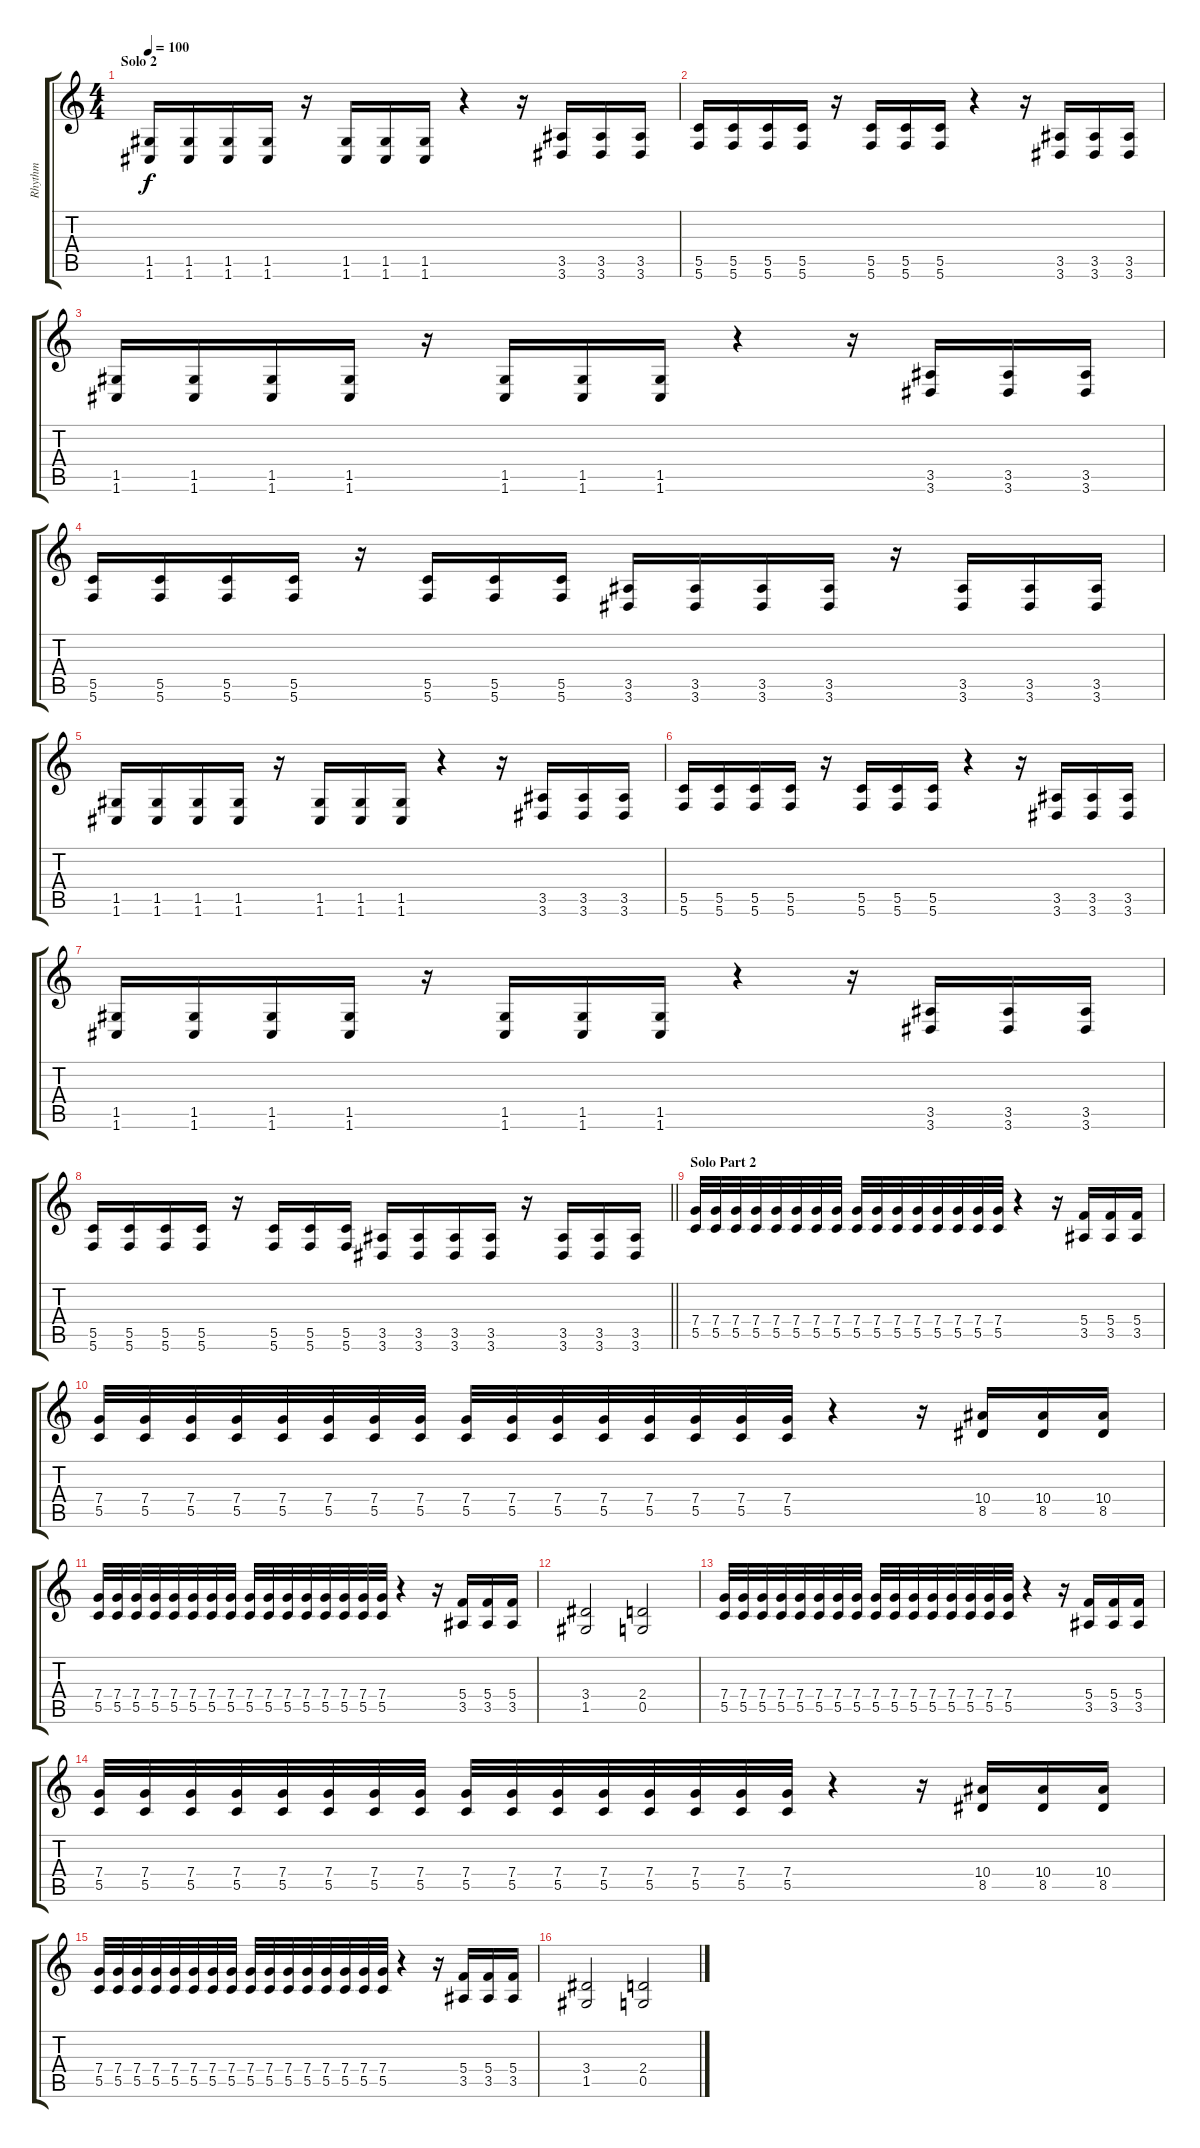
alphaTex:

\track ("Rhythm" "Rhythm") {instrument distortionguitar}
\staff {score tabs}
\tuning (D4 A3 F3 C3 G2 C2) {hide}
\ts (4 4)
\section ("" "Solo 2")
\tempo 100
\clef g2
\ks c
(1.5 1.6).16{dy f} (1.5 1.6).16 (1.5 1.6).16 (1.5 1.6).16 r.16 (1.5 1.6).16 (1.5 1.6).16 (1.5 1.6).16 r.4 r.16 (3.5 3.6).16 (3.5 3.6).16 (3.5 3.6).16 |
(5.5 5.6).16 (5.5 5.6).16 (5.5 5.6).16 (5.5 5.6).16 r.16 (5.5 5.6).16 (5.5 5.6).16 (5.5 5.6).16 r.4 r.16 (3.5 3.6).16 (3.5 3.6).16 (3.5 3.6).16 |
(1.5 1.6).16 (1.5 1.6).16 (1.5 1.6).16 (1.5 1.6).16 r.16 (1.5 1.6).16 (1.5 1.6).16 (1.5 1.6).16 r.4 r.16 (3.5 3.6).16 (3.5 3.6).16 (3.5 3.6).16 |
(5.5 5.6).16 (5.5 5.6).16 (5.5 5.6).16 (5.5 5.6).16 r.16 (5.5 5.6).16 (5.5 5.6).16 (5.5 5.6).16 (3.5 3.6).16 (3.5 3.6).16 (3.5 3.6).16 (3.5 3.6).16 r.16 (3.5 3.6).16 (3.5 3.6).16 (3.5 3.6).16 |
(1.5 1.6).16 (1.5 1.6).16 (1.5 1.6).16 (1.5 1.6).16 r.16 (1.5 1.6).16 (1.5 1.6).16 (1.5 1.6).16 r.4 r.16 (3.5 3.6).16 (3.5 3.6).16 (3.5 3.6).16 |
(5.5 5.6).16 (5.5 5.6).16 (5.5 5.6).16 (5.5 5.6).16 r.16 (5.5 5.6).16 (5.5 5.6).16 (5.5 5.6).16 r.4 r.16 (3.5 3.6).16 (3.5 3.6).16 (3.5 3.6).16 |
(1.5 1.6).16 (1.5 1.6).16 (1.5 1.6).16 (1.5 1.6).16 r.16 (1.5 1.6).16 (1.5 1.6).16 (1.5 1.6).16 r.4 r.16 (3.5 3.6).16 (3.5 3.6).16 (3.5 3.6).16 |
\barLineRight lightlight
(5.5 5.6).16 (5.5 5.6).16 (5.5 5.6).16 (5.5 5.6).16 r.16 (5.5 5.6).16 (5.5 5.6).16 (5.5 5.6).16 (3.5 3.6).16 (3.5 3.6).16 (3.5 3.6).16 (3.5 3.6).16 r.16 (3.5 3.6).16 (3.5 3.6).16 (3.5 3.6).16 |
\section ("" "Solo Part 2")
(7.4 5.5).32 (7.4 5.5).32 (7.4 5.5).32 (7.4 5.5).32 (7.4 5.5).32 (7.4 5.5).32 (7.4 5.5).32 (7.4 5.5).32 (7.4 5.5).32 (7.4 5.5).32 (7.4 5.5).32 (7.4 5.5).32 (7.4 5.5).32 (7.4 5.5).32 (7.4 5.5).32 (7.4 5.5).32 r.4 r.16 (5.4 3.5).16 (5.4 3.5).16 (5.4 3.5).16 |
(7.4 5.5).32 (7.4 5.5).32 (7.4 5.5).32 (7.4 5.5).32 (7.4 5.5).32 (7.4 5.5).32 (7.4 5.5).32 (7.4 5.5).32 (7.4 5.5).32 (7.4 5.5).32 (7.4 5.5).32 (7.4 5.5).32 (7.4 5.5).32 (7.4 5.5).32 (7.4 5.5).32 (7.4 5.5).32 r.4 r.16 (10.4 8.5).16 (10.4 8.5).16 (10.4 8.5).16 |
(7.4 5.5).32 (7.4 5.5).32 (7.4 5.5).32 (7.4 5.5).32 (7.4 5.5).32 (7.4 5.5).32 (7.4 5.5).32 (7.4 5.5).32 (7.4 5.5).32 (7.4 5.5).32 (7.4 5.5).32 (7.4 5.5).32 (7.4 5.5).32 (7.4 5.5).32 (7.4 5.5).32 (7.4 5.5).32 r.4 r.16 (5.4 3.5).16 (5.4 3.5).16 (5.4 3.5).16 |
(3.4 1.5).2 (2.4 0.5).2 |
(7.4 5.5).32 (7.4 5.5).32 (7.4 5.5).32 (7.4 5.5).32 (7.4 5.5).32 (7.4 5.5).32 (7.4 5.5).32 (7.4 5.5).32 (7.4 5.5).32 (7.4 5.5).32 (7.4 5.5).32 (7.4 5.5).32 (7.4 5.5).32 (7.4 5.5).32 (7.4 5.5).32 (7.4 5.5).32 r.4 r.16 (5.4 3.5).16 (5.4 3.5).16 (5.4 3.5).16 |
(7.4 5.5).32 (7.4 5.5).32 (7.4 5.5).32 (7.4 5.5).32 (7.4 5.5).32 (7.4 5.5).32 (7.4 5.5).32 (7.4 5.5).32 (7.4 5.5).32 (7.4 5.5).32 (7.4 5.5).32 (7.4 5.5).32 (7.4 5.5).32 (7.4 5.5).32 (7.4 5.5).32 (7.4 5.5).32 r.4 r.16 (10.4 8.5).16 (10.4 8.5).16 (10.4 8.5).16 |
(7.4 5.5).32 (7.4 5.5).32 (7.4 5.5).32 (7.4 5.5).32 (7.4 5.5).32 (7.4 5.5).32 (7.4 5.5).32 (7.4 5.5).32 (7.4 5.5).32 (7.4 5.5).32 (7.4 5.5).32 (7.4 5.5).32 (7.4 5.5).32 (7.4 5.5).32 (7.4 5.5).32 (7.4 5.5).32 r.4 r.16 (5.4 3.5).16 (5.4 3.5).16 (5.4 3.5).16 |
(3.4 1.5).2 (2.4 0.5).2
